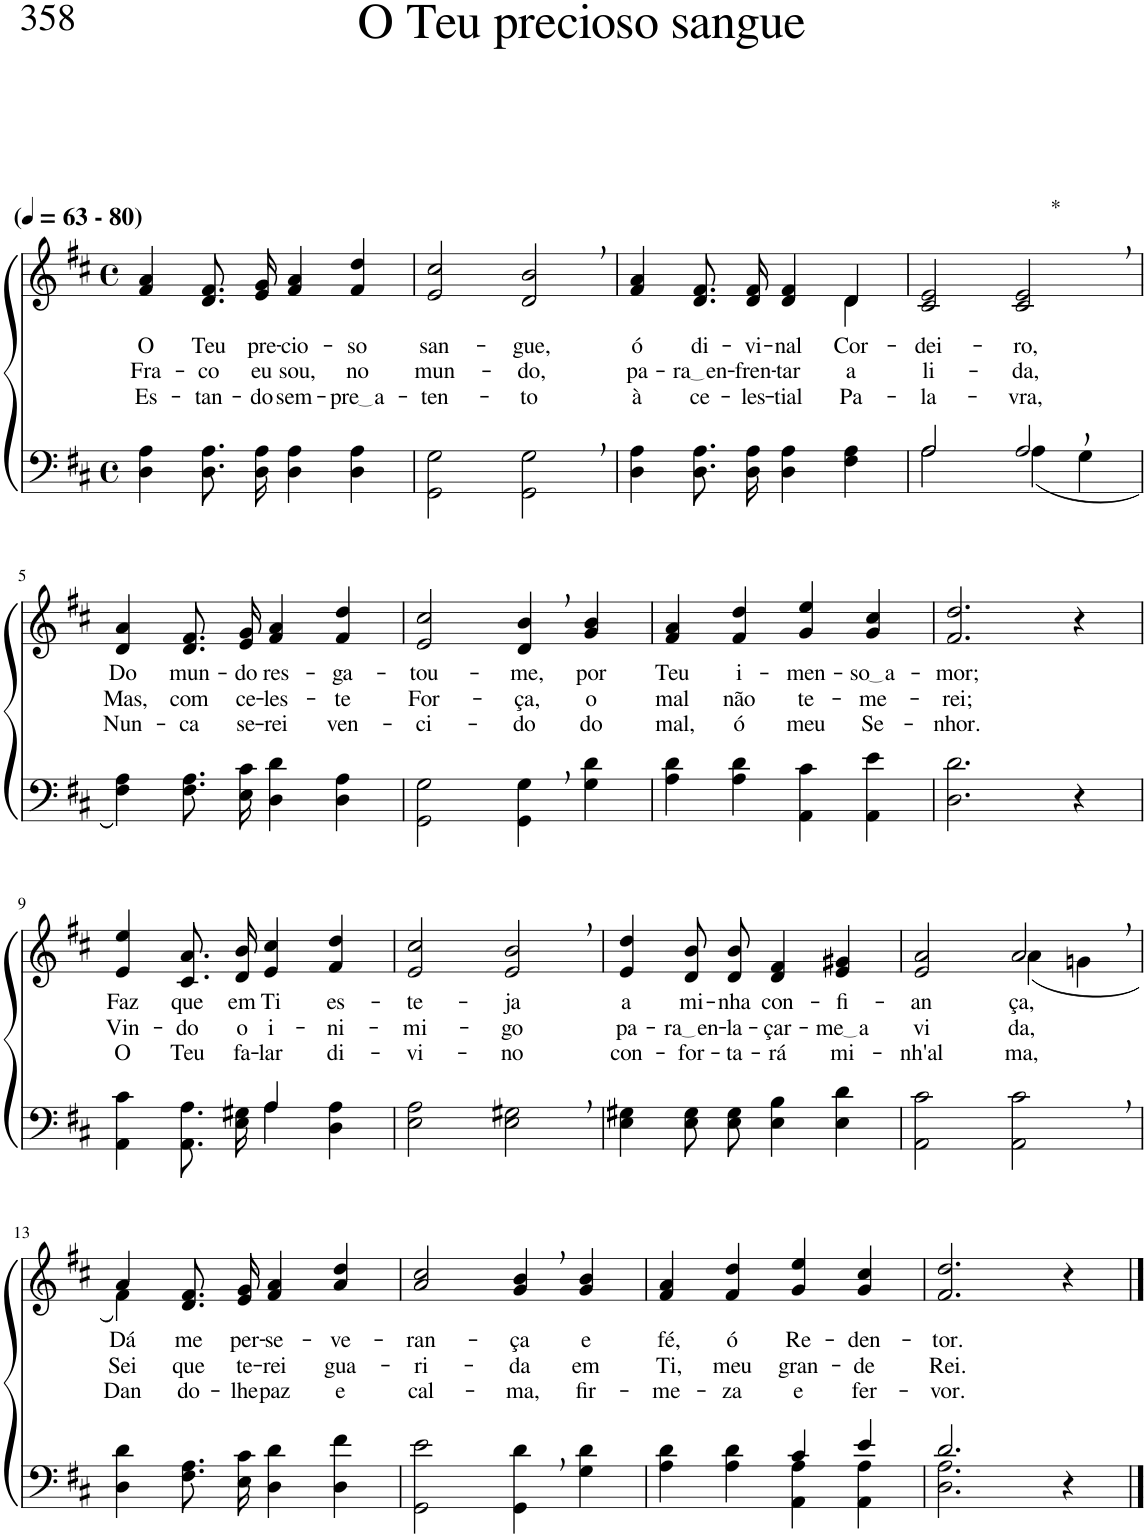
**kern	**kern	**text	**text	**text
*part2	*part1	*part1	*part1	*part1
*staff2	*staff1	*staff1	*staff1	*staff1
*I"Parte III e IV	*I"Parte I e II	*	*	*
*clefF4	*clefG2	*	*	*
*Trd1c2	*Trd1c2	*	*	*
*k[f#c#]	*k[f#c#]	*	*	*
*M4/4	*M4/4	*	*	*
*met(c)	*met(c)	*	*	*
*MM63	*MM63	*	*	*
=1	=1	=1	=1	=1
!	!LO:TX:a:B:t=(	!	!	!
!	!LO:TX:a:B:t=- 80)	!	!	!
!	!	!LO:LY:b	!LO:LY:b	!LO:LY:b
4D\ 4A\	4f#/ 4a/	O	Fra-	Es-
!	!	!LO:LY:b	!LO:LY:b	!LO:LY:b
8.D\ 8.A\L	8.d/ 8.f#/L	Teu	-co	-tan-
!	!	!LO:LY:b	!LO:LY:b	!LO:LY:b
16D\ 16A\Jk	16e/ 16g/Jk	pre-	eu	-do
!	!	!LO:LY:b	!LO:LY:b	!LO:LY:b
4D\ 4A\	4f#/ 4a/	-cio-	sou,	sem-
!	!	!LO:LY:b	!LO:LY:b	!LO:LY:b
4D\ 4A\	4f#/ 4dd/	-so	no	pre a
=2	=2	=2	=2	=2
!	!	!LO:LY:b	!LO:LY:b	!LO:LY:b
2GG\ 2G\	2e/ 2cc#/	san-	mun-	-ten-
!	!	!LO:LY:b	!LO:LY:b	!LO:LY:b
2GG\, 2G\,	2d/, 2b/,	-gue,	-do,	-to
=3	=3	=3	=3	=3
!	!	!LO:LY:b	!LO:LY:b	!LO:LY:b
*	*^	*	*	*
4D\ 4A\	4f#/ 4a/	2.ryy	ó	pa-	à
!	!	!	!LO:LY:b	!LO:LY:b	!LO:LY:b
8.D\ 8.A\L	8.d/ 8.f#/L	.	di-	ra en	ce-
!	!	!	!LO:LY:b	!LO:LY:b	!LO:LY:b
16D\ 16A\Jk	16d/ 16f#/Jk	.	-vi-	-fren-	-les-
!	!	!	!LO:LY:b	!LO:LY:b	!LO:LY:b
4D\ 4A\	4d/ 4f#/	.	-nal	-tar	-tial
!	!	!	!LO:LY:b	!LO:LY:b	!LO:LY:b
4F#\ 4A\	4d/	4d\	Cor-	a	Pa-
=4	=4	=4	=4	=4	=4
*^	*	*	*	*	*
!	!	!	!	!LO:LY:b	!LO:LY:b	!LO:LY:b
*	*	*v	*v	*	*	*
2A/	2A\	2c#/ 2e/	-dei-	li-	-la-
!	!	!LO:TX:a:t=*	!	!	!
!	!	!	!LO:LY:b	!LO:LY:b	!LO:LY:b
2A,/	(4A\	2c#/, 2e/,	-ro,	-da,	-vra,
.	4G\	.	.	.	.
!!LO:LB:g=z
=5	=5	=5	=5	=5	=5
!	!	!	!LO:LY:b	!LO:LY:b	!LO:LY:b
*v	*v	*	*	*	*
4F#\ 4A\)	4d/ 4a/	Do	Mas,	Nun-
!	!	!LO:LY:b	!LO:LY:b	!LO:LY:b
8.F#\ 8.A\L	8.d/ 8.f#/L	mun-	com	-ca
!	!	!LO:LY:b	!LO:LY:b	!LO:LY:b
16E\ 16c#\Jk	16e/ 16g/Jk	-do	ce-	se-
!	!	!LO:LY:b	!LO:LY:b	!LO:LY:b
4D\ 4d\	4f#/ 4a/	res-	-les-	-rei
!	!	!LO:LY:b	!LO:LY:b	!LO:LY:b
4D\ 4A\	4f#/ 4dd/	-ga-	-te	ven-
=6	=6	=6	=6	=6
!	!	!LO:LY:b	!LO:LY:b	!LO:LY:b
2GG\ 2G\	2e/ 2cc#/	-tou-	For-	-ci-
!	!	!LO:LY:b	!LO:LY:b	!LO:LY:b
4GG\, 4G\,	4d/, 4b/,	-me,	-ça,	-do
!	!	!LO:LY:b	!LO:LY:b	!LO:LY:b
4G\ 4d\	4g/ 4b/	por	o	do
=7	=7	=7	=7	=7
!	!	!LO:LY:b	!LO:LY:b	!LO:LY:b
4A\ 4d\	4f#/ 4a/	Teu	mal	mal,
!	!	!LO:LY:b	!LO:LY:b	!LO:LY:b
4A\ 4d\	4f#/ 4dd/	i-	não	ó
!	!	!LO:LY:b	!LO:LY:b	!LO:LY:b
4AA\ 4c#\	4g/ 4ee/	-men-	te-	meu
!	!	!LO:LY:b	!LO:LY:b	!LO:LY:b
4AA\ 4e\	4g/ 4cc#/	so a	-me-	Se-
=8	=8	=8	=8	=8
!	!	!LO:LY:b	!LO:LY:b	!LO:LY:b
2.D\ 2.d\	2.f#/ 2.dd/	-mor;	-rei;	-nhor.
4r	4r	.	.	.
!!LO:LB:g=z
=9	=9	=9	=9	=9
*^	*	*	*	*
!	!	!	!LO:LY:b	!LO:LY:b	!LO:LY:b
2ryy	4AA\ 4c#\	4e/ 4ee/	Faz	Vin-	O
!	!	!	!LO:LY:b	!LO:LY:b	!LO:LY:b
.	8.AA\ 8.A\L	8.c#/ 8.a/L	que	-do	Teu
!	!	!	!LO:LY:b	!LO:LY:b	!LO:LY:b
.	16E\ 16G#X\Jk	16d/ 16b/Jk	em	o	fa-
!	!	!	!LO:LY:b	!LO:LY:b	!LO:LY:b
4A/	4A\	4e/ 4cc#/	Ti	i-	-lar
!	!	!	!LO:LY:b	!LO:LY:b	!LO:LY:b
4ryy	4D\ 4A\	4f#/ 4dd/	es-	-ni-	di-
=10	=10	=10	=10	=10	=10
!	!	!	!LO:LY:b	!LO:LY:b	!LO:LY:b
*v	*v	*	*	*	*
2E\ 2A\	2e/ 2cc#/	-te-	-mi-	-vi-
!	!	!LO:LY:b	!LO:LY:b	!LO:LY:b
2E\, 2G#X\,	2e/, 2b/,	-ja	-go	-no
=11	=11	=11	=11	=11
!	!	!LO:LY:b	!LO:LY:b	!LO:LY:b
4E\ 4G#X\	4e/ 4dd/	a	pa-	con-
!	!	!LO:LY:b	!LO:LY:b	!LO:LY:b
8E\ 8G#\L	8d/ 8b/L	mi-	ra en	-for-
!	!	!LO:LY:b	!LO:LY:b	!LO:LY:b
8E\ 8G#\J	8d/ 8b/J	-nha	-la-	-ta-
!	!	!LO:LY:b	!LO:LY:b	!LO:LY:b
4E\ 4B\	4d/ 4f#/	con-	-çar-	-rá
!	!	!LO:LY:b	!LO:LY:b	!LO:LY:b
4E\ 4d\	4e/ 4g#X/	-fi-	me a	mi-
=12	=12	=12	=12	=12
!	!	!LO:LY:b	!LO:LY:b	!LO:LY:b
*	*^	*	*	*
2AA\ 2c#\	2e/ 2a/	2ryy	-an-	vi-	-nh'al-
!	!	!	!LO:LY:b	!LO:LY:b	!LO:LY:b
2AA\, 2c#\,	2a,/	(4a\	-ça,	-da,	ma,
.	.	4gn\	.	.	.
!!LO:LB:g=z	!!
=13	=13	=13	=13	=13	=13
!	!	!	!LO:LY:b	!LO:LY:b	!LO:LY:b
4D\ 4d\	4a/	4f#\)	Dá-	Sei	Dan-
!	!	!	!LO:LY:b	!LO:LY:b	!LO:LY:b
8.F#\ 8.A\L	8.d/ 8.f#/L	2.ryy	-me	que	-do-
!	!	!	!LO:LY:b	!LO:LY:b	!LO:LY:b
16E\ 16c#\Jk	16e/ 16g/Jk	.	per-	te-	-lhe
!	!	!	!LO:LY:b	!LO:LY:b	!LO:LY:b
4D\ 4d\	4f#/ 4a/	.	-se-	-rei	paz
!	!	!	!LO:LY:b	!LO:LY:b	!LO:LY:b
4D\ 4f#\	4a/ 4dd/	.	-ve-	gua-	e
*	*v	*v	*	*	*
=14	=14	=14	=14	=14
!	!	!LO:LY:b	!LO:LY:b	!LO:LY:b
2GG\ 2e\	2a/ 2cc#/	-ran-	-ri-	cal-
!	!	!LO:LY:b	!LO:LY:b	!LO:LY:b
4GG\, 4d\,	4g/, 4b/,	-ça	-da	-ma,
!	!	!LO:LY:b	!LO:LY:b	!LO:LY:b
4G\ 4d\	4g/ 4b/	e	em	fir-
=15	=15	=15	=15	=15
*^	*	*	*	*
!	!	!	!LO:LY:b	!LO:LY:b	!LO:LY:b
2ryy	4A\ 4d\	4f#/ 4a/	fé,	Ti,	-me-
!	!	!	!LO:LY:b	!LO:LY:b	!LO:LY:b
.	4A\ 4d\	4f#/ 4dd/	ó	meu	-za
!	!	!	!LO:LY:b	!LO:LY:b	!LO:LY:b
4c#/	4AA\ 4A\	4g/ 4ee/	Re-	gran-	e
!	!	!	!LO:LY:b	!LO:LY:b	!LO:LY:b
4e/	4AA\ 4A\	4g/ 4cc#/	-den-	-de	fer-
=16	=16	=16	=16	=16	=16
!	!	!	!LO:LY:b	!LO:LY:b	!LO:LY:b
2.d/	2.D\ 2.A\	2.f#/ 2.dd/	-tor.	Rei.	-vor.
4r	4ryy	4r	.	.	.
*v	*v	*	*	*	*
==	==	==	==	==
*-	*-	*-	*-	*-
